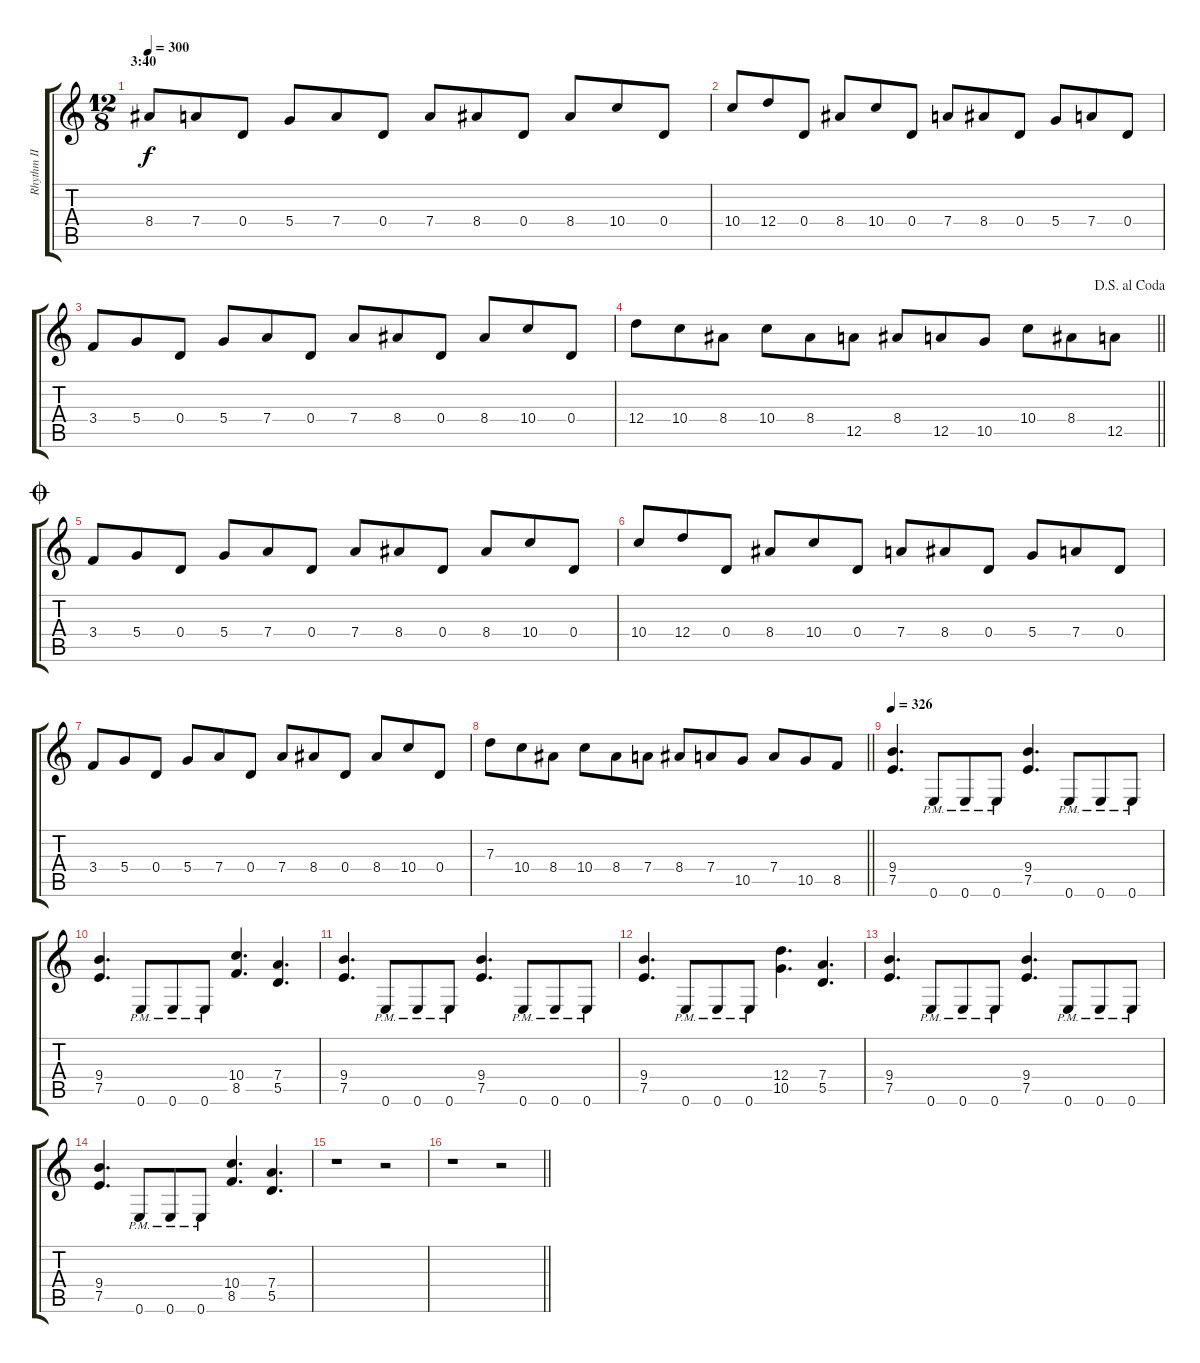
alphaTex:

\track ("Rhythm II" "Rhythm II") {instrument overdrivenguitar}
\staff {score tabs}
\tuning (E4 B3 G3 D3 A2 E2) {hide}
\ts (12 8)
\section ("" "3:40")
\tempo 300
\clef g2
\ks c
8.4.8{dy f} 7.4.8 0.4.8 5.4.8 7.4.8 0.4.8 7.4.8 8.4.8 0.4.8 8.4.8 10.4.8 0.4.8 |
10.4.8 12.4.8 0.4.8 8.4.8 10.4.8 0.4.8 7.4.8 8.4.8 0.4.8 5.4.8 7.4.8 0.4.8 |
3.4.8 5.4.8 0.4.8 5.4.8 7.4.8 0.4.8 7.4.8 8.4.8 0.4.8 8.4.8 10.4.8 0.4.8 |
\jump dalsegnoalcoda
\barLineRight lightlight
12.4.8 10.4.8 8.4.8 10.4.8 8.4.8 12.5.8 8.4.8 12.5.8 10.5.8 10.4.8 8.4.8 12.5.8 |
\jump coda
3.4.8 5.4.8 0.4.8 5.4.8 7.4.8 0.4.8 7.4.8 8.4.8 0.4.8 8.4.8 10.4.8 0.4.8 |
10.4.8 12.4.8 0.4.8 8.4.8 10.4.8 0.4.8 7.4.8 8.4.8 0.4.8 5.4.8 7.4.8 0.4.8 |
3.4.8 5.4.8 0.4.8 5.4.8 7.4.8 0.4.8 7.4.8 8.4.8 0.4.8 8.4.8 10.4.8 0.4.8 |
\barLineRight lightlight
7.3.8 10.4.8 8.4.8 10.4.8 8.4.8 7.4.8 8.4.8 7.4.8 10.5.8 7.4.8 10.5.8 8.5.8 |
\tempo 326
(9.4 7.5).4{d} 0.6{pm}.8 0.6{pm}.8 0.6{pm}.8 (9.4 7.5).4{d} 0.6{pm}.8 0.6{pm}.8 0.6{pm}.8 |
(9.4 7.5).4{d} 0.6{pm}.8 0.6{pm}.8 0.6{pm}.8 (10.4 8.5).4{d} (7.4 5.5).4{d} |
(9.4 7.5).4{d} 0.6{pm}.8 0.6{pm}.8 0.6{pm}.8 (9.4 7.5).4{d} 0.6{pm}.8 0.6{pm}.8 0.6{pm}.8 |
(9.4 7.5).4{d} 0.6{pm}.8 0.6{pm}.8 0.6{pm}.8 (12.4 10.5).4{d} (7.4 5.5).4{d} |
(9.4 7.5).4{d} 0.6{pm}.8 0.6{pm}.8 0.6{pm}.8 (9.4 7.5).4{d} 0.6{pm}.8 0.6{pm}.8 0.6{pm}.8 |
(9.4 7.5).4{d} 0.6{pm}.8 0.6{pm}.8 0.6{pm}.8 (10.4 8.5).4{d} (7.4 5.5).4{d} |
r.1 r.2 |
\barLineRight lightlight
r.1 r.2
